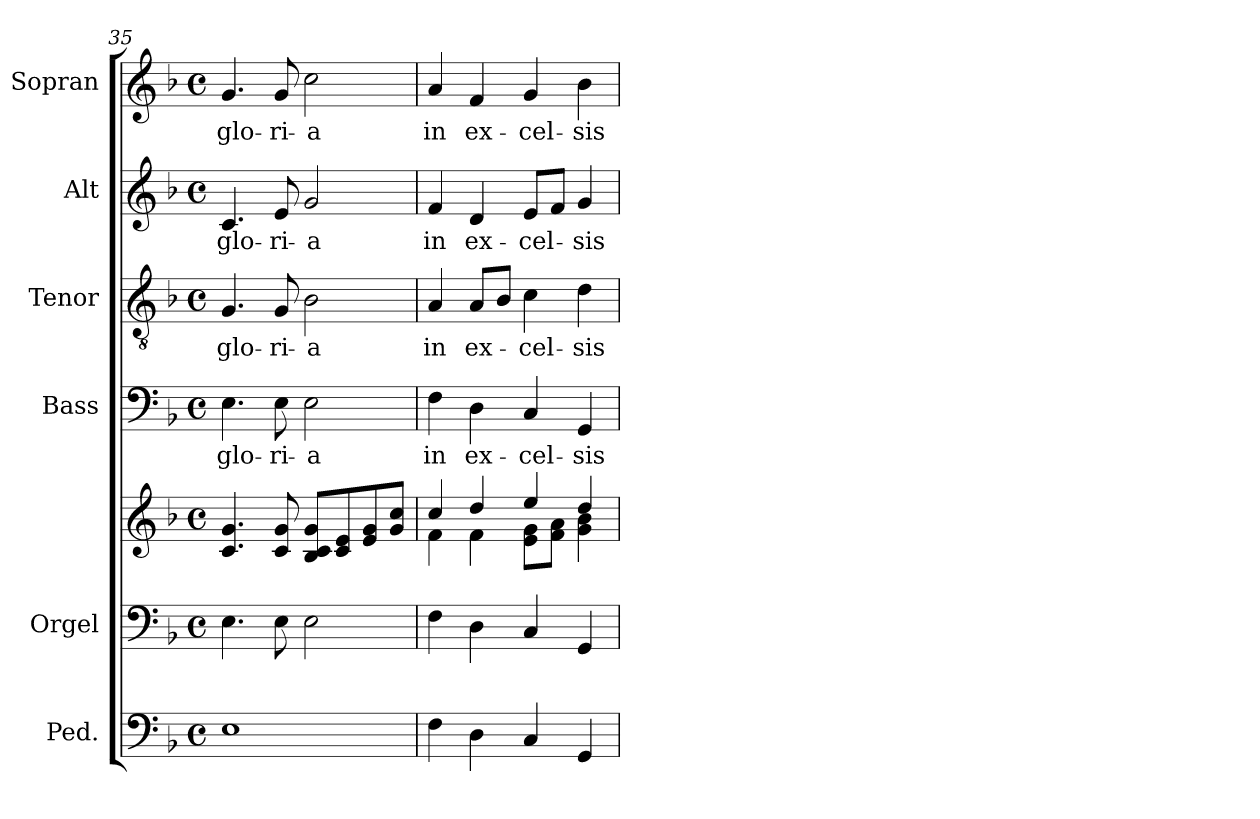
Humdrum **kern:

**kern	**kern	**kern	**kern	**text	**kern	**text	**kern	**text	**kern	**text
*part6	*part5	*part5	*part4	*part4	*part3	*part3	*part2	*part2	*part1	*part1
*staff7	*staff6	*staff5	*staff4	*staff4	*staff3	*staff3	*staff2	*staff2	*staff1	*staff1
*I"Ped.	*I"Orgel	*	*I"Bass	*	*I"Tenor	*	*I"Alt	*	*I"Sopran	*
*	*I'Org.	*	*I'B.	*	*I'T.	*	*I'A.	*	*I'S.	*
*clefF4	*clefF4	*clefG2	*clefF4	*	*clefGv2	*	*clefG2	*	*clefG2	*
*ITrd7c12	*	*	*	*	*	*	*	*	*	*
*k[b-]	*k[b-]	*k[b-]	*k[b-]	*	*k[b-]	*	*k[b-]	*	*k[b-]	*
*F:	*F:	*F:	*F:	*	*F:	*	*F:	*	*F:	*
*M4/4	*M4/4	*M4/4	*M4/4	*	*M4/4	*	*M4/4	*	*M4/4	*
*met(c)	*met(c)	*met(c)	*met(c)	*	*met(c)	*	*met(c)	*	*met(c)	*
=35	=35	=35	=35	=35	=35	=35	=35	=35	=35	=35
!	!	!	!	!LO:LY:b	!	!LO:LY:b	!	!LO:LY:b	!	!LO:LY:b
1EE	4.E\	4.c/ 4.g/	4.E\	glo-	4.G/	glo-	4.c/	glo-	4.g/	glo-
!	!	!	!	!LO:LY:b	!	!LO:LY:b	!	!LO:LY:b	!	!LO:LY:b
.	8E\	8c/ 8g/	8E\	-ri-	8G/	-ri-	8e/	-ri-	8g/	-ri-
!	!	!	!	!LO:LY:b	!	!LO:LY:b	!	!LO:LY:b	!	!LO:LY:b
.	2E\	8B-/ 8c/ 8g/L	2E\	-a	2B-\	-a	2g/	-a	2cc\	-a
.	.	8c/ 8e/	.	.	.	.	.	.	.	.
.	.	8e/ 8g/	.	.	.	.	.	.	.	.
.	.	8g/ 8cc/J	.	.	.	.	.	.	.	.
=36	=36	=36	=36	=36	=36	=36	=36	=36	=36	=36
*	*	*^	*	*	*	*	*	*	*	*
!	!	!	!	!	!LO:LY:b	!	!LO:LY:b	!	!LO:LY:b	!	!LO:LY:b
4FF\	4F\	4cc/	4f\	4F\	in	4A/	in	4f/	in	4a/	in
!	!	!	!	!	!LO:LY:b	!	!LO:LY:b	!	!LO:LY:b	!	!LO:LY:b
4DD\	4D\	4dd/	4f\	4D\	ex-	8A/L	ex-	4d/	ex-	4f/	ex-
.	.	.	.	.	.	8B-/J	.	.	.	.	.
!	!	!	!	!	!LO:LY:b	!	!LO:LY:b	!	!LO:LY:b	!	!LO:LY:b
4CC/	4C/	4ee/	8e\ 8g\L	4C/	-cel-	4c\	-cel-	8e/L	-cel-	4g/	-cel-
.	.	.	8f\ 8a\J	.	.	.	.	8f/J	.	.	.
!	!	!	!	!	!LO:LY:b	!	!LO:LY:b	!	!LO:LY:b	!	!LO:LY:b
4GGG/	4GG/	4dd/	4g\ 4b-\	4GG/	-sis	4d\	-sis	4g/	-sis	4b-\	-sis
*	*	*v	*v	*	*	*	*	*	*	*	*
=	=	=	=	=	=	=	=	=	=	=
*-	*-	*-	*-	*-	*-	*-	*-	*-	*-	*-
